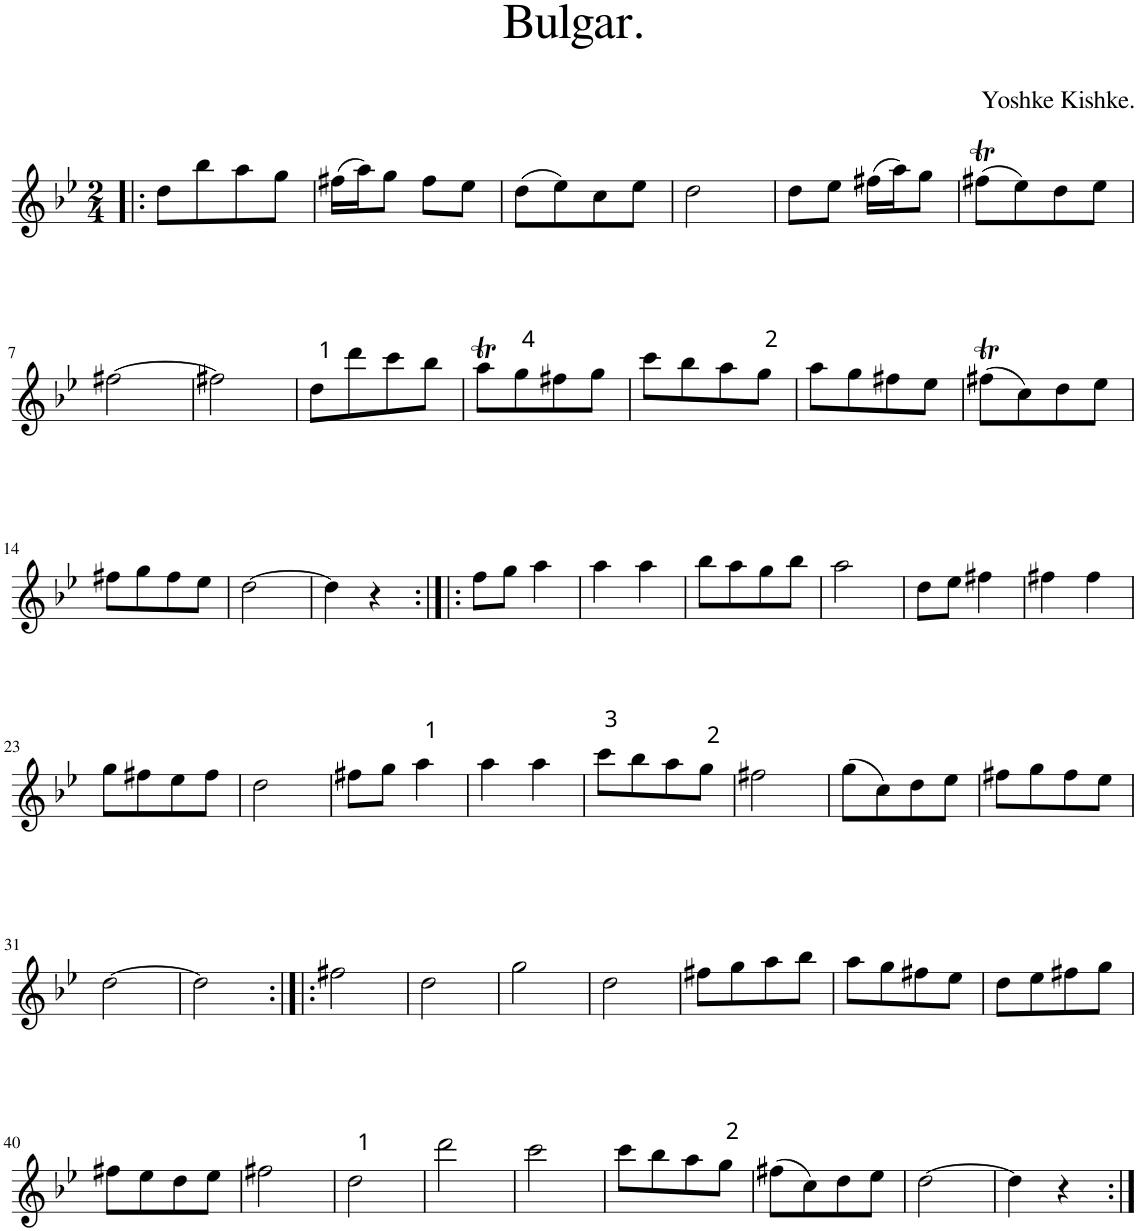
**kern
*part1
*staff1
*I"Piano
*I'Pno.
*clefG2
*k[b-e-]
*g:
*M2/4
=1!|:
8dd\L
8bb-\
8aa\
8gg\J
=2
(16ff#X\LL
16aa\J)
8gg\J
8ff#\L
8ee-\J
=3
(8dd\L
8ee-\)
8cc\
8ee-\J
=4
2dd\
=5
8dd\L
8ee-\J
(16ff#X\LL
16aa\J)
8gg\J
=6
(8ff#Xt\L
8ee-\)
8dd\
8ee-\J
!!LO:LB:g=z
=7
[2ff#X\
=8
2ff#X\]
=9
8dd\L
8ddd\
8ccc\
8bb-\J
=10
8aat\L
8gg\
8ff#X\
8gg\J
=11
8ccc\L
8bb-\
8aa\
8gg\J
=12
8aa\L
8gg\
8ff#X\
8ee-\J
=13
(8ff#Xt\L
8cc\)
8dd\
8ee-\J
!!LO:LB:g=z
=14
8ff#X\L
8gg\
8ff#\
8ee-\J
=15
[2dd\
=16
4dd\]
4r
=17:|!|:
8ff\L
8gg\J
4aa\
=18
4aa\
4aa\
=19
8bb-\L
8aa\
8gg\
8bb-\J
=20
2aa\
=21
8dd\L
8ee-\J
4ff#X\
=22
4ff#X\
4ff#\
!!LO:LB:g=z
=23
8gg\L
8ff#X\
8ee-\
8ff#\J
=24
2dd\
=25
8ff#X\L
8gg\J
4aa\
=26
4aa\
4aa\
=27
8ccc\L
8bb-\
8aa\
8gg\J
=28
2ff#X\
=29
(8gg\L
8cc\)
8dd\
8ee-\J
=30
8ff#X\L
8gg\
8ff#\
8ee-\J
!!LO:LB:g=z
=31
[2dd\
=32
2dd\]
=33:|!|:
2ff#X\
=34
2dd\
=35
2gg\
=36
2dd\
=37
8ff#X\L
8gg\
8aa\
8bb-\J
=38
8aa\L
8gg\
8ff#X\
8ee-\J
=39
8dd\L
8ee-\
8ff#X\
8gg\J
!!LO:LB:g=z
=40
8ff#X\L
8ee-\
8dd\
8ee-\J
=41
2ff#X\
=42
2dd\
=43
2ddd\
=44
2ccc\
=45
8ccc\L
8bb-\
8aa\
8gg\J
=46
(8ff#X\L
8cc\)
8dd\
8ee-\J
=47
[2dd\
=48
4dd\]
4r
=:|!
*-
